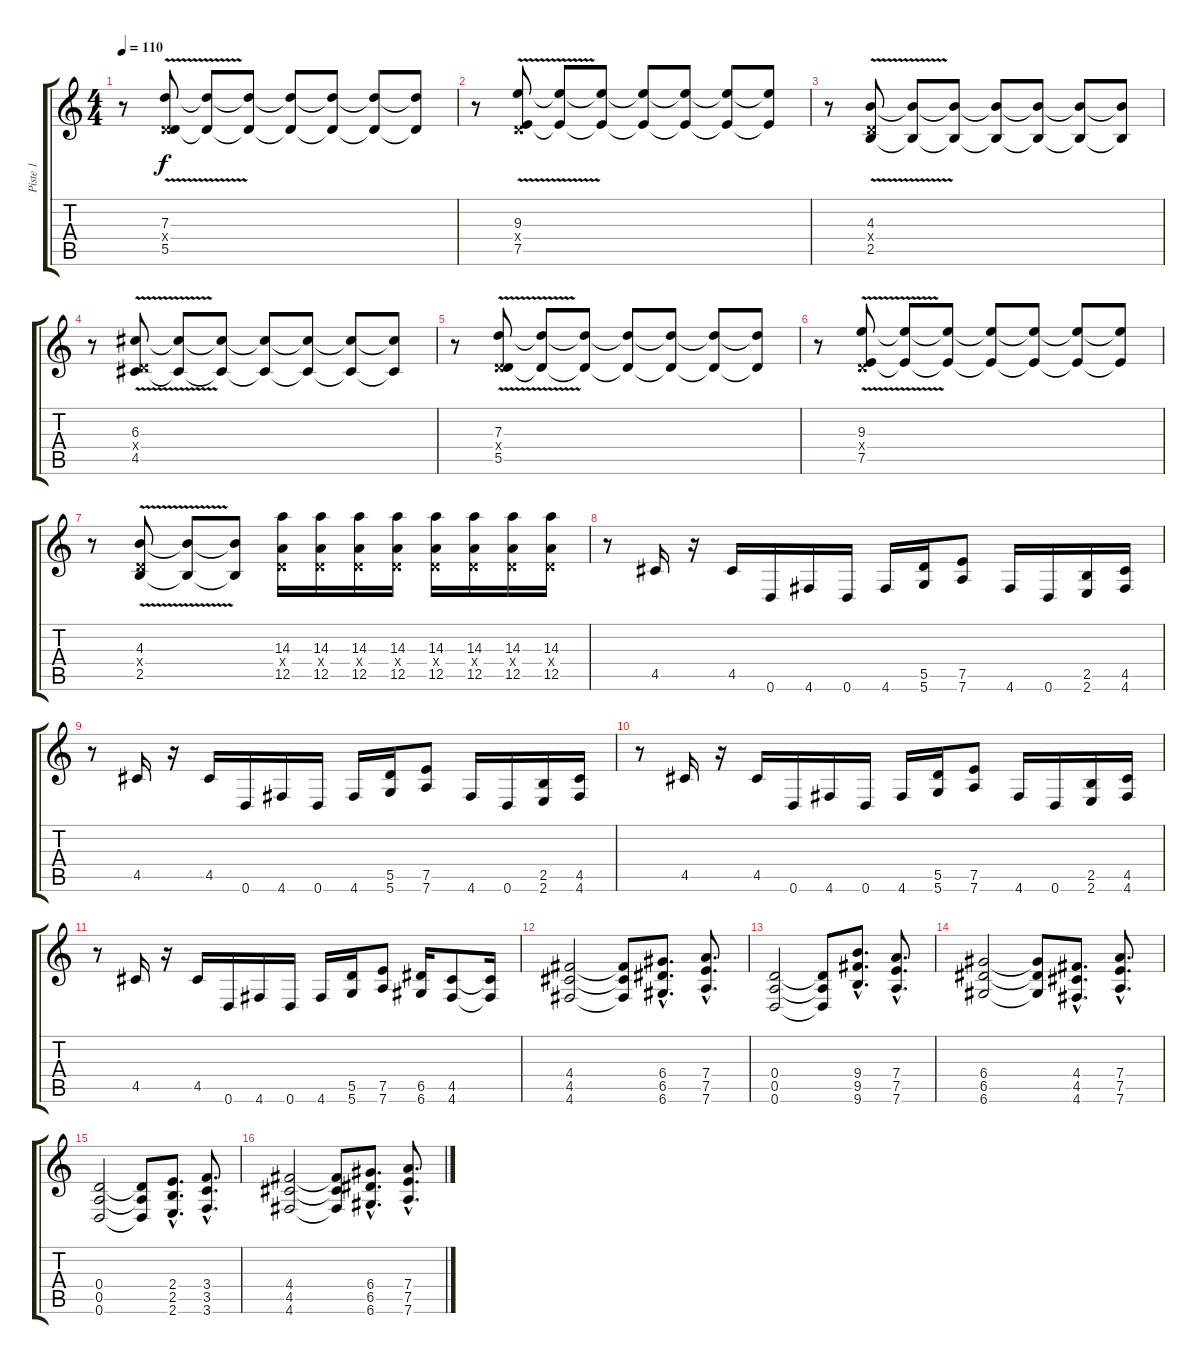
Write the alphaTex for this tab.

\track ("Piste 1" "Piste 1") {instrument distortionguitar}
\staff {score tabs}
\tuning (E4 B3 G3 D3 A2 D2) {hide}
\ts (4 4)
\tempo 110
\clef g2
\ks c
r.8{dy f} (7.3{v} 0.4{x} 5.5{v}).8 (7.3{t} 5.5{t}).8 (7.3{t} 5.5{t}).8 (7.3{t} 5.5{t}).8 (7.3{t} 5.5{t}).8 (7.3{t} 5.5{t}).8 (7.3{t} 5.5{t}).8 |
r.8 (9.3{v} 0.4{x} 7.5{v}).8 (9.3{t} 7.5{t}).8 (9.3{t} 7.5{t}).8 (9.3{t} 7.5{t}).8 (9.3{t} 7.5{t}).8 (9.3{t} 7.5{t}).8 (9.3{t} 7.5{t}).8 |
r.8 (4.3{v} 0.4{x} 2.5{v}).8 (4.3{t} 2.5{t}).8 (4.3{t} 2.5{t}).8 (4.3{t} 2.5{t}).8 (4.3{t} 2.5{t}).8 (4.3{t} 2.5{t}).8 (4.3{t} 2.5{t}).8 |
r.8 (6.3{v} 0.4{x} 4.5{v}).8 (6.3{t} 4.5{t}).8 (6.3{t} 4.5{t}).8 (6.3{t} 4.5{t}).8 (6.3{t} 4.5{t}).8 (6.3{t} 4.5{t}).8 (6.3{t} 4.5{t}).8 |
r.8 (7.3{v} 0.4{x} 5.5{v}).8 (7.3{t} 5.5{t}).8 (7.3{t} 5.5{t}).8 (7.3{t} 5.5{t}).8 (7.3{t} 5.5{t}).8 (7.3{t} 5.5{t}).8 (7.3{t} 5.5{t}).8 |
r.8 (9.3{v} 0.4{x} 7.5{v}).8 (9.3{t} 7.5{t}).8 (9.3{t} 7.5{t}).8 (9.3{t} 7.5{t}).8 (9.3{t} 7.5{t}).8 (9.3{t} 7.5{t}).8 (9.3{t} 7.5{t}).8 |
r.8 (4.3{v} 0.4{x} 2.5{v}).8 (4.3{t} 2.5{t}).8 (4.3{t} 2.5{t}).8 (14.3 0.4{x} 12.5).16 (14.3 0.4{x} 12.5).16 (14.3 0.4{x} 12.5).16 (14.3 0.4{x} 12.5).16 (14.3 0.4{x} 12.5).16 (14.3 0.4{x} 12.5).16 (14.3 0.4{x} 12.5).16 (14.3 0.4{x} 12.5).16 |
r.8 4.5.16 r.16 4.5.16 0.6.16 4.6.16 0.6.16 4.6.16 (5.5 5.6).16 (7.5 7.6).8 4.6.16 0.6.16 (2.5 2.6).16 (4.5 4.6).16 |
r.8 4.5.16 r.16 4.5.16 0.6.16 4.6.16 0.6.16 4.6.16 (5.5 5.6).16 (7.5 7.6).8 4.6.16 0.6.16 (2.5 2.6).16 (4.5 4.6).16 |
r.8 4.5.16 r.16 4.5.16 0.6.16 4.6.16 0.6.16 4.6.16 (5.5 5.6).16 (7.5 7.6).8 4.6.16 0.6.16 (2.5 2.6).16 (4.5 4.6).16 |
r.8 4.5.16 r.16 4.5.16 0.6.16 4.6.16 0.6.16 4.6.16 (5.5 5.6).16 (7.5 7.6).8 (6.5 6.6).16 (4.5 4.6).8 (4.5{t} 4.6{t}).16 |
(4.4 4.5 4.6).2 (4.4{t} 4.5{t} 4.6{t}).8 (6.4{hac} 6.5{hac} 6.6{hac}).8{d} (7.4{hac} 7.5{hac} 7.6{hac}).8{d} |
(0.4 0.5 0.6).2 (0.4{t} 0.5{t} 0.6{t}).8 (9.4{hac} 9.5{hac} 9.6{hac}).8{d} (7.4{hac} 7.5{hac} 7.6{hac}).8{d} |
(6.4 6.5 6.6).2 (6.4{t} 6.5{t} 6.6{t}).8 (4.4{hac} 4.5{hac} 4.6{hac}).8{d} (7.4{hac} 7.5{hac} 7.6{hac}).8{d} |
(0.4 0.5 0.6).2 (0.4{t} 0.5{t} 0.6{t}).8 (2.4{hac} 2.5{hac} 2.6{hac}).8{d} (3.4{hac} 3.5{hac} 3.6{hac}).8{d} |
(4.4 4.5 4.6).2 (4.4{t} 4.5{t} 4.6{t}).8 (6.4{hac} 6.5{hac} 6.6{hac}).8{d} (7.4{hac} 7.5{hac} 7.6{hac}).8{d}
